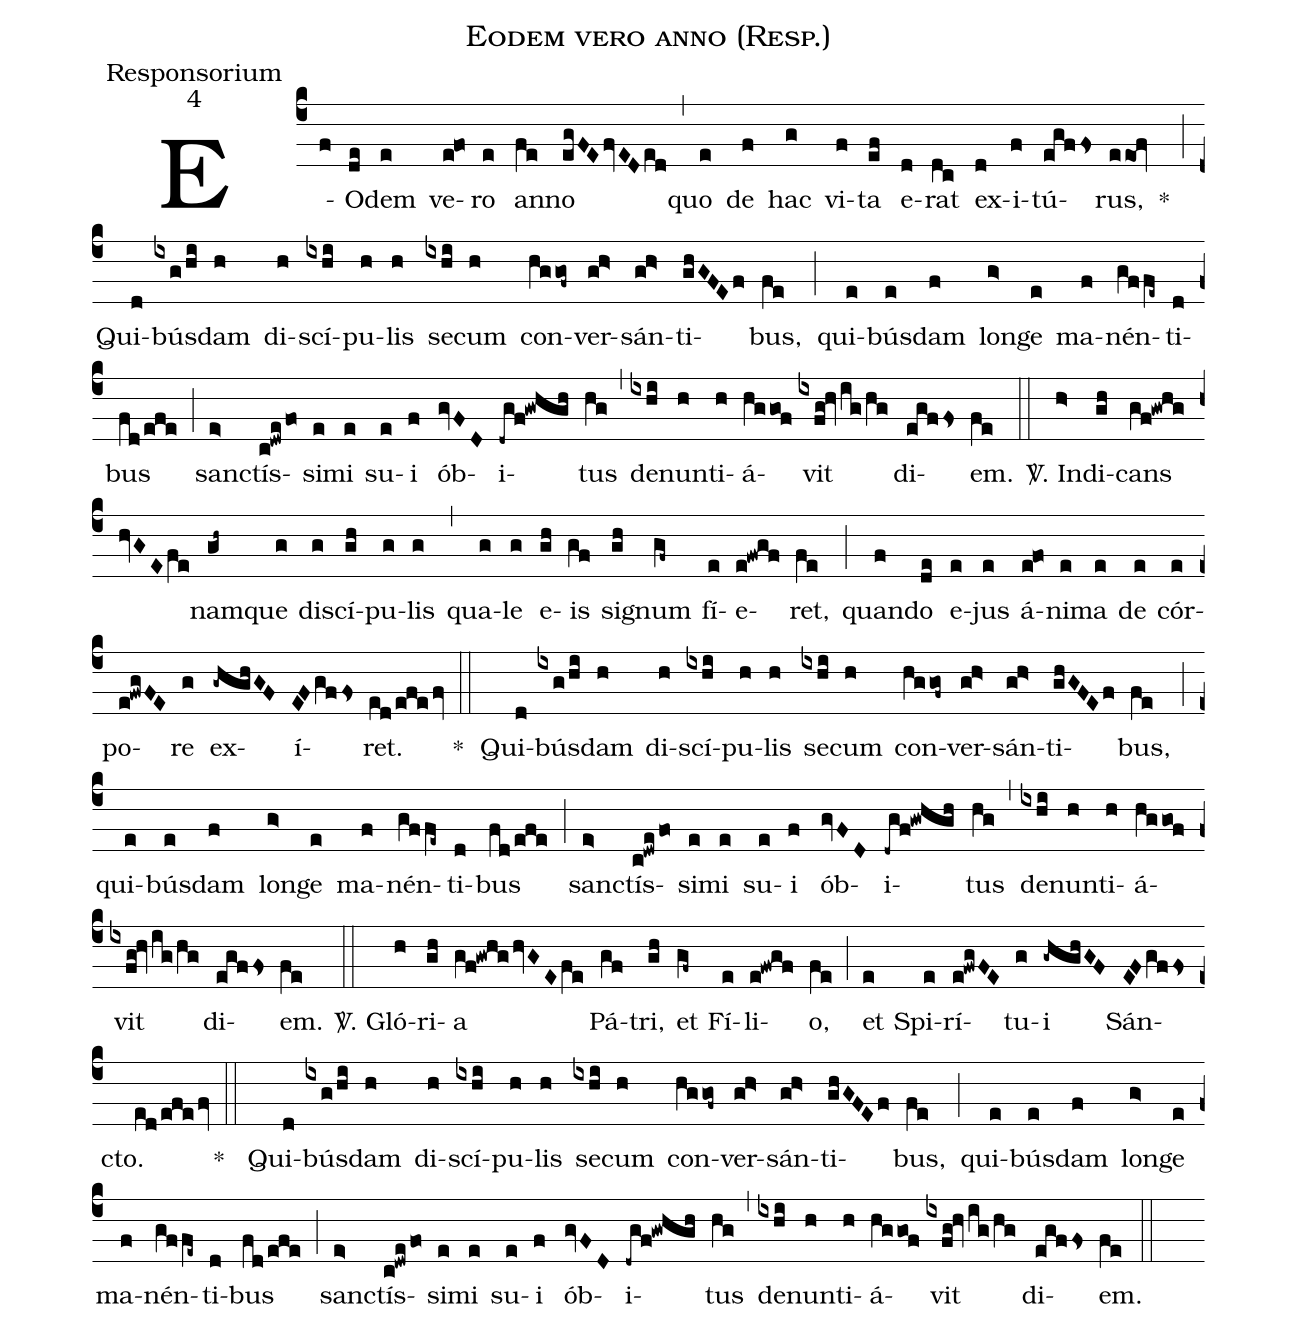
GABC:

name:Eodem vero anno (Resp.);
office-part:Responsorium;
mode:4;
%%
(c4)E(f)O(de)dem(e) ve(e!fo)ro(e) an(fe)no(egFEfvEDed) (,) quo(e) de(f) hac(g) vi(f)ta(ef) e(d)rat(dc) ex(d)i(f)tú(egffs)rus,(eeof) *(;) Qui(d)bús(ixg/hi)dam(h) di(h)scí(ixhi)pu(h)lis(h) se(ixhi)cum(h) con(hggof~)ver(gh>)sán(gh>)ti(ghGFEf)bus,(fe) (;) qui(e)bús(e)dam(f) lon(g>)ge(e) ma(f)nén(gffe~)ti(d)bus(fd/efe) (;) sanc(e>)tís(c!dwe/fo)si(e)mi(e) su(e)i(f) ób(gvFD)i(-dgf!gwhgh)tus(hg) (,) de(ixhi)nun(h)ti(h)á(hggof)vit(ixfg!hv/ig/hg) di(egffs)em.(fe) (::)

<sp>V/</sp>. In(h>)di(gh)cans(gf!gwhg/hvGEfe) nam(gh~)que(g) di(g)scí(gh)pu(g)lis(g) (,) qua(g)le(g) e(gh)is(gf) si(gh)gnum(gf~) fí(e)e(e!fwgf)ret,(fe) (;) quan(f)do(de) e(e)jus(e) á(e!fo)ni(e)ma(e) de(e) cór(e)po(e!fwgFE)re(g) ex(-ghghGF)í(EFgffs)ret.(ed/efe/fv) (::)
*() Qui(d)bús(ixg/hi)dam(h) di(h)scí(ixhi)pu(h)lis(h) se(ixhi)cum(h) con(hggof~)ver(gh>)sán(gh>)ti(ghGFEf)bus,(fe) (;) qui(e)bús(e)dam(f) lon(g>)ge(e) ma(f)nén(gffe~)ti(d)bus(fd/efe) (;) sanc(e>)tís(c!dwe/fo)si(e)mi(e) su(e)i(f) ób(gvFD)i(-dgf!gwhgh)tus(hg) (,) de(ixhi)nun(h)ti(h)á(hggof)vit(ixfg!hv/ig/hg) di(egffs)em.(fe) (::)

<sp>V/</sp>. Gló(h)ri(gh)a(gf!gwhg/hvGEfe) Pá(gf)tri,(gh) et(gf~) Fí(e)li(e!fwgf)o,(fe) (;)et(e) Spi(e)rí(e!fwgFE)tu(g)i(-ghghGF) Sán(EFgffs)cto.( ed/efe/fv) (::)
*() Qui(d)bús(ixg/hi)dam(h) di(h)scí(ixhi)pu(h)lis(h) se(ixhi)cum(h) con(hggof~)ver(gh>)sán(gh>)ti(ghGFEf)bus,(fe) (;) qui(e)bús(e)dam(f) lon(g>)ge(e) ma(f)nén(gffe~)ti(d)bus(fd/efe) (;) sanc(e>)tís(c!dwe/fo)si(e)mi(e) su(e)i(f) ób(gvFD)i(-dgf!gwhgh)tus(hg) (,) de(ixhi)nun(h)ti(h)á(hggof)vit(ixfg!hv/ig/hg) di(egffs)em.(fe) (::)
